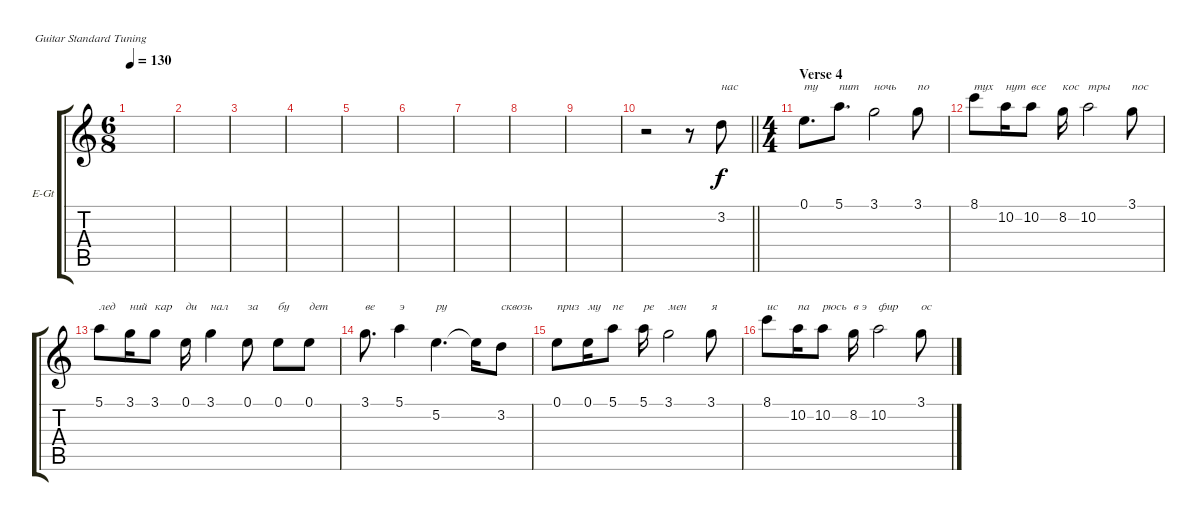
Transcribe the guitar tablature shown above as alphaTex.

\bracketExtendMode groupsimilarinstruments
\firstSystemTrackNameOrientation horizontal
\otherSystemsTrackNameOrientation horizontal
\track ("vocal back (Artur Potemkin)" "E-Gt") {instrument electricguitarclean}
\staff {score tabs}
\tuning (E4 B3 G3 D3 A2 E2)
\ts (6 8)
\tempo 130
\clef g2
\scale
0.333333
\ks aminor
|
\scale
0.333333 |
\scale
0.333333 |
\scale
0.333333 |
\scale
0.333333 |
\scale
0.333333 |
\scale
0.333333 |
\scale
0.333333 |
\scale
0.256303 |
\scale
0.256303
\barLineRight lightlight
r.2 r.8 3.2.8{txt "нас"} |
\ts (4 4)
\beaming (8 2 2 2 2)
\section ("" "Verse 4")
\scale
0.487395 0.1.8{d txt "ту"} 5.1.8{d txt "пит"} 3.1.2{txt "ночь"} 3.1.8{txt "по"} |
\scale
0.333333 8.1.8{txt "тух"} 10.2.16{txt "нут"} 10.2.8{txt "все"} 8.2.16{txt "кос"} 10.2.2{txt "тры"} 3.1.8{txt "пос"} |
\scale
0.333333 5.1.8{txt "лед"} 3.1.16{txt "ний"} 3.1.8{txt "кар"} 0.1.16{txt "ди"} 3.1.4{txt "нал"} 0.1.8{txt "за"} 0.1.8{txt "бу"} 0.1.8{txt "дет"} |
\scale
0.333333 3.1.8{d txt "ве"} 5.1.4{txt "э"} 5.2.4{d txt "ру"} 5.2{t}.16 3.2.8{txt "сквозь"} |
\scale
0.333333 0.1.8{txt "приз"} 0.1.16{txt "му"} 5.1.8{txt "пе"} 5.1.16{txt "ре"} 3.1.2{txt "мен"} 3.1.8{txt "я"} |
\scale
0.333333 8.1.8{txt "ис"} 10.2.16{txt "па"} 10.2.8{txt "рюсь"} 8.2.16{txt "в э"} 10.2.2{txt "фир"} 3.1.8{txt "ос"}
